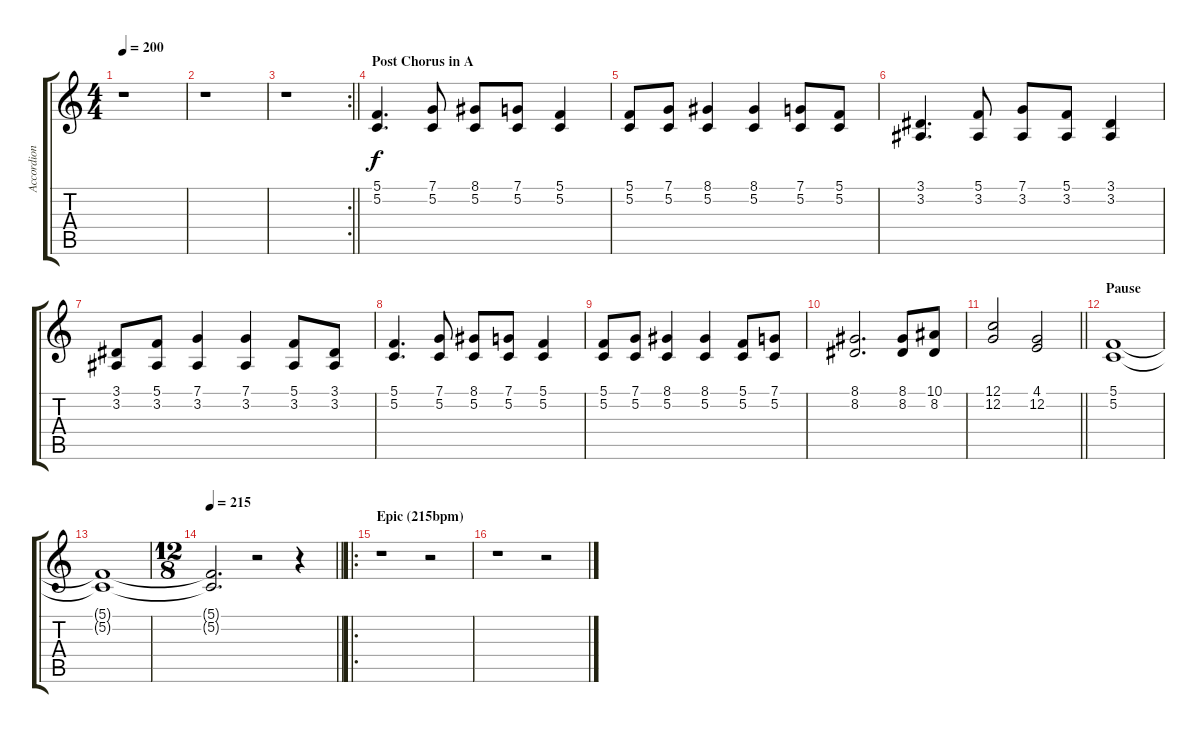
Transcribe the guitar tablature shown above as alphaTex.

\track ("Accordion" "Accordion") {instrument accordion}
\staff {score tabs}
\tuning (C4 G3 Eb3 Bb2 F2 C2) {hide}
\ts (4 4)
\tempo 200
\clef g2
\ks c
r.1{dy f} |
r.1 |
\rc 2
\barLineRight lightlight
r.1 |
\section ("" "Post Chorus in A")
(5.1 5.2).4{d} (7.1 5.2).8 (8.1 5.2).8 (7.1 5.2).8 (5.1 5.2).4 |
(5.1 5.2).8 (7.1 5.2).8 (8.1 5.2).4 (8.1 5.2).4 (7.1 5.2).8 (5.1 5.2).8 |
(3.1 3.2).4{d} (5.1 3.2).8 (7.1 3.2).8 (5.1 3.2).8 (3.1 3.2).4 |
(3.1 3.2).8 (5.1 3.2).8 (7.1 3.2).4 (7.1 3.2).4 (5.1 3.2).8 (3.1 3.2).8 |
(5.1 5.2).4{d} (7.1 5.2).8 (8.1 5.2).8 (7.1 5.2).8 (5.1 5.2).4 |
(5.1 5.2).8 (7.1 5.2).8 (8.1 5.2).4 (8.1 5.2).4 (5.1 5.2).8 (7.1 5.2).8 |
(8.1 8.2).2{d} (8.1 8.2).8 (10.1 8.2).8 |
\barLineRight lightlight
(12.1 12.2).2 (4.1 12.2).2 |
\section ("" "Pause")
(5.1 5.2).1 |
(5.1{t} 5.2{t}).1 |
\ts (12 8)
\tempo 215
\barLineRight lightlight
(5.1{t} 5.2{t}).2{d} r.2 r.4 |
\ro
\section ("" "Epic (215bpm)")
r.1 r.2 |
r.1 r.2
